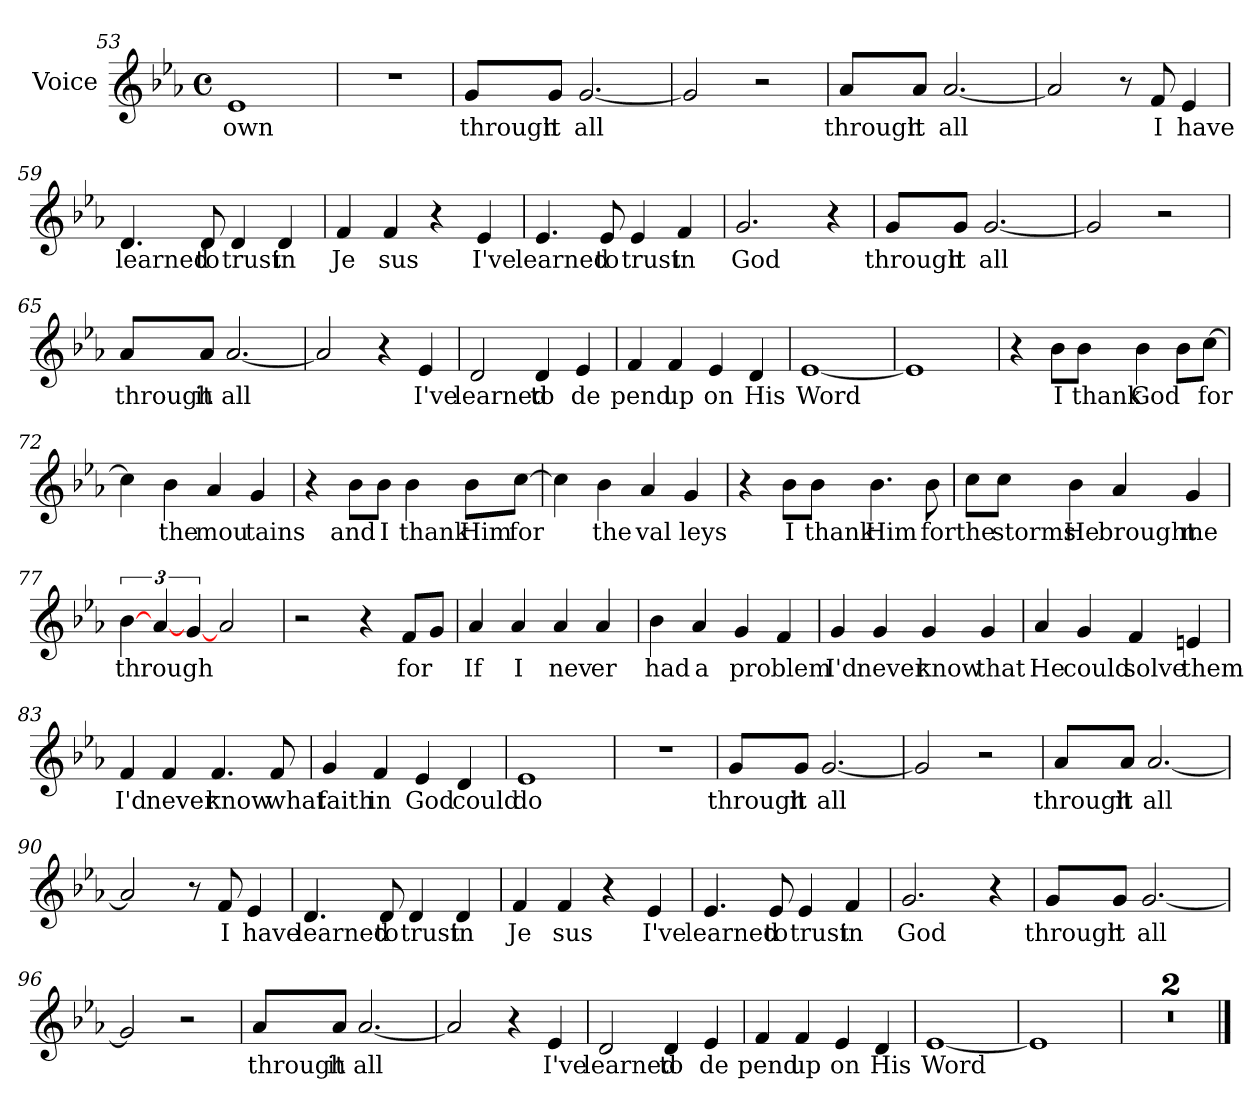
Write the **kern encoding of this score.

**kern	**text
*part1	*part1
*staff1	*staff1
*I"Voice	*
*I'V	*
*clefG2	*
*k[b-e-a-]	*
*E-:	*
*M4/4	*
*met(c)	*
=53	=53
!	!LO:LY:b
1e-	own
=54	=54
1r	.
=55	=55
!	!LO:LY:b
8g/L	through
!	!LO:LY:b
8g/J	it
!	!LO:LY:b
[2.g/	all
!!LO:LB:g=z
=56	=56
2g/]	.
2r	.
=57	=57
!	!LO:LY:b
8a-/L	through
!	!LO:LY:b
8a-/J	it
!	!LO:LY:b
[2.a-/	all
=58	=58
2a-/]	.
8r	.
!	!LO:LY:b
8f/	I
!	!LO:LY:b
4e-/	have
=59	=59
!	!LO:LY:b
4.d/	learned
!	!LO:LY:b
8d/	to
!	!LO:LY:b
4d/	trust
!	!LO:LY:b
4d/	in
=60	=60
!	!LO:LY:b
4f/	Je
!	!LO:LY:b
4f/	sus
4r	.
!	!LO:LY:b
4e-/	I've
!!LO:LB:g=z
=61	=61
!	!LO:LY:b
4.e-/	learned
!	!LO:LY:b
8e-/	to
!	!LO:LY:b
4e-/	trust
!	!LO:LY:b
4f/	in
=62	=62
!	!LO:LY:b
2.g/	God
4r	.
=63	=63
!	!LO:LY:b
8g/L	through
!	!LO:LY:b
8g/J	it
!	!LO:LY:b
[2.g/	all
=64	=64
2g/]	.
2r	.
=65	=65
!	!LO:LY:b
8a-/L	through
!	!LO:LY:b
8a-/J	it
!	!LO:LY:b
[2.a-/	all
=66	=66
2a-/]	.
4r	.
!	!LO:LY:b
4e-/	I've
!!LO:LB:g=z
=67	=67
!	!LO:LY:b
2d/	learned
!	!LO:LY:b
4d/	to
!	!LO:LY:b
4e-/	de
=68	=68
!	!LO:LY:b
4f/	pend
!	!LO:LY:b
4f/	up
!	!LO:LY:b
4e-/	on
!	!LO:LY:b
4d/	His
=69	=69
!	!LO:LY:b
[1e-	Word
=70	=70
1e-]	.
=71	=71
4r	.
!	!LO:LY:b
8b-\L	I
!	!LO:LY:b
8b-\J	thank
!	!LO:LY:b
4b-\	God
8b-\L	.
!	!LO:LY:b
[8cc\J	for
=72	=72
4cc\]	.
!	!LO:LY:b
4b-\	the
!	!LO:LY:b
4a-/	mou
!	!LO:LY:b
4g/	tains
!!LO:LB:g=z
=73	=73
4r	.
!	!LO:LY:b
8b-\L	and
!	!LO:LY:b
8b-\J	I
!	!LO:LY:b
4b-\	thank
!	!LO:LY:b
8b-\L	Him
!	!LO:LY:b
[8cc\J	for
=74	=74
4cc\]	.
!	!LO:LY:b
4b-\	the
!	!LO:LY:b
4a-/	val
!	!LO:LY:b
4g/	leys
=75	=75
4r	.
!	!LO:LY:b
8b-\L	I
!	!LO:LY:b
8b-\J	thank
!	!LO:LY:b
4.b-\	Him
!	!LO:LY:b
8b-\	for
=76	=76
!	!LO:LY:b
8cc\L	the
!	!LO:LY:b
8cc\J	storms
!	!LO:LY:b
4b-\	He
!	!LO:LY:b
4a-/	brought
!	!LO:LY:b
4g/	me
!!LO:LB:g=z
=77	=77
!	!LO:LY:b
[6b-\	through
[6a-/	.
[6g/	.
2a-/	.
=78	=78
2r	.
4r	.
!	!LO:LY:b
8f/L	for
8g/J	.
=79	=79
!	!LO:LY:b
4a-/	If
!	!LO:LY:b
4a-/	I
!	!LO:LY:b
4a-/	nev
!	!LO:LY:b
4a-/	er
=80	=80
!	!LO:LY:b
4b-\	had
!	!LO:LY:b
4a-/	a
!	!LO:LY:b
4g/	pro
!	!LO:LY:b
4f/	blem
=81	=81
!	!LO:LY:b
4g/	I'd
!	!LO:LY:b
4g/	never
!	!LO:LY:b
4g/	know
!	!LO:LY:b
4g/	that
!!LO:LB:g=z
=82	=82
!	!LO:LY:b
4a-/	He
!	!LO:LY:b
4g/	could
!	!LO:LY:b
4f/	solve
!	!LO:LY:b
4en/	them
=83	=83
!	!LO:LY:b
4f/	I'd
!	!LO:LY:b
4f/	never
!	!LO:LY:b
4.f/	know
!	!LO:LY:b
8f/	what
=84	=84
!	!LO:LY:b
4g/	faith
!	!LO:LY:b
4f/	in
!	!LO:LY:b
4e-/	God
!	!LO:LY:b
4d/	could
=85	=85
!	!LO:LY:b
1e-	do
=86	=86
1r	.
=87	=87
!	!LO:LY:b
8g/L	through
!	!LO:LY:b
8g/J	it
!	!LO:LY:b
[2.g/	all
!!LO:PB:g=z
=88	=88
2g/]	.
2r	.
=89	=89
!	!LO:LY:b
8a-/L	through
!	!LO:LY:b
8a-/J	it
!	!LO:LY:b
[2.a-/	all
=90	=90
2a-/]	.
8r	.
!	!LO:LY:b
8f/	I
!	!LO:LY:b
4e-/	have
=91	=91
!	!LO:LY:b
4.d/	learned
!	!LO:LY:b
8d/	to
!	!LO:LY:b
4d/	trust
!	!LO:LY:b
4d/	in
=92	=92
!	!LO:LY:b
4f/	Je
!	!LO:LY:b
4f/	sus
4r	.
!	!LO:LY:b
4e-/	I've
!!LO:LB:g=z
=93	=93
!	!LO:LY:b
4.e-/	learned
!	!LO:LY:b
8e-/	to
!	!LO:LY:b
4e-/	trust
!	!LO:LY:b
4f/	in
=94	=94
!	!LO:LY:b
2.g/	God
4r	.
=95	=95
!	!LO:LY:b
8g/L	through
!	!LO:LY:b
8g/J	it
!	!LO:LY:b
[2.g/	all
=96	=96
2g/]	.
2r	.
=97	=97
!	!LO:LY:b
8a-/L	through
!	!LO:LY:b
8a-/J	it
!	!LO:LY:b
[2.a-/	all
=98	=98
2a-/]	.
4r	.
!	!LO:LY:b
4e-/	I've
!!LO:LB:g=z
=99	=99
!	!LO:LY:b
2d/	learned
!	!LO:LY:b
4d/	to
!	!LO:LY:b
4e-/	de
=100	=100
!	!LO:LY:b
4f/	pend
!	!LO:LY:b
4f/	up
!	!LO:LY:b
4e-/	on
!	!LO:LY:b
4d/	His
=101	=101
!	!LO:LY:b
[1e-	Word
=102	=102
1e-]	.
=103	=103
1r	.
=104	=104
1r	.
==	==
*-	*-
